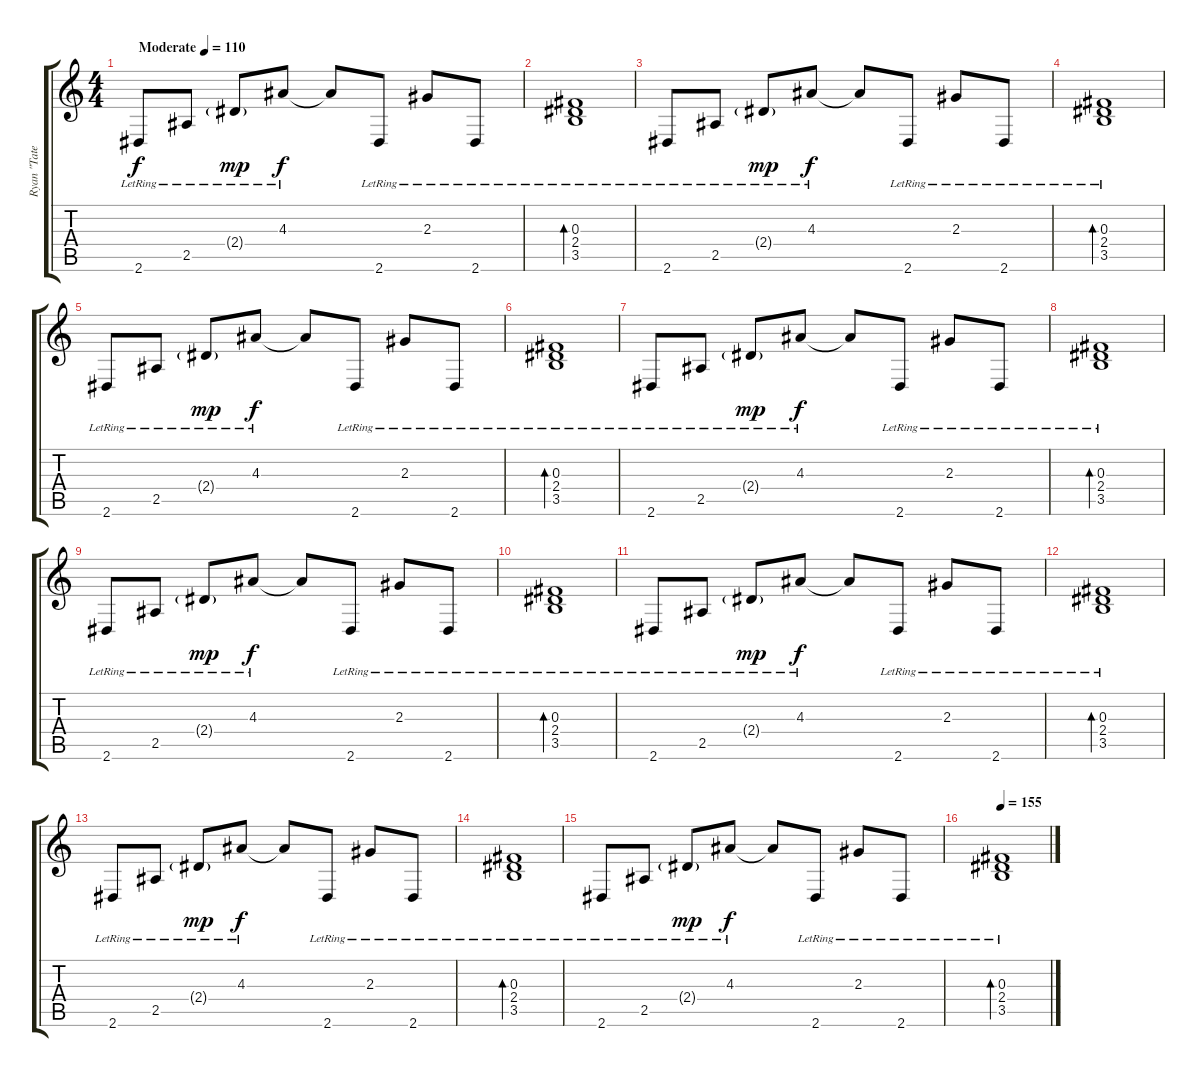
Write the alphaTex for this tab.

\track ("Ryan \"Tater\" Johnson Rhythm" "Ryan \"Tate") {instrument distortionguitar}
\staff {score tabs}
\tuning (Eb4 Bb3 Gb3 Db3 Ab2 Db2) {hide}
\ts (4 4)
\tempo (110 "Moderate")
\clef g2
\ks c
2.6{lr}.8{dy f instrument electricguitarjazz} 2.5{lr}.8 2.4{g lr}.8{dy mp} 4.3{lr}.8{dy f} 4.3{t}.8 2.6{lr}.8 2.3{lr}.8 2.6{lr}.8 |
(0.3{lr} 2.4{lr} 3.5{lr}).1{bd 120} |
2.6{lr}.8 2.5{lr}.8 2.4{g lr}.8{dy mp} 4.3{lr}.8{dy f} 4.3{t}.8 2.6{lr}.8 2.3{lr}.8 2.6{lr}.8 |
(0.3{lr} 2.4{lr} 3.5{lr}).1{bd 120} |
2.6{lr}.8 2.5{lr}.8 2.4{g lr}.8{dy mp} 4.3{lr}.8{dy f} 4.3{t}.8 2.6{lr}.8 2.3{lr}.8 2.6{lr}.8 |
(0.3{lr} 2.4{lr} 3.5{lr}).1{bd 120} |
2.6{lr}.8 2.5{lr}.8 2.4{g lr}.8{dy mp} 4.3{lr}.8{dy f} 4.3{t}.8 2.6{lr}.8 2.3{lr}.8 2.6{lr}.8 |
(0.3{lr} 2.4{lr} 3.5{lr}).1{bd 120} |
2.6{lr}.8 2.5{lr}.8 2.4{g lr}.8{dy mp} 4.3{lr}.8{dy f} 4.3{t}.8 2.6{lr}.8 2.3{lr}.8 2.6{lr}.8 |
(0.3{lr} 2.4{lr} 3.5{lr}).1{bd 120} |
2.6{lr}.8 2.5{lr}.8 2.4{g lr}.8{dy mp} 4.3{lr}.8{dy f} 4.3{t}.8 2.6{lr}.8 2.3{lr}.8 2.6{lr}.8 |
(0.3{lr} 2.4{lr} 3.5{lr}).1{bd 120} |
2.6{lr}.8 2.5{lr}.8 2.4{g lr}.8{dy mp} 4.3{lr}.8{dy f} 4.3{t}.8 2.6{lr}.8 2.3{lr}.8 2.6{lr}.8 |
(0.3{lr} 2.4{lr} 3.5{lr}).1{bd 120} |
2.6{lr}.8 2.5{lr}.8 2.4{g lr}.8{dy mp} 4.3{lr}.8{dy f} 4.3{t}.8 2.6{lr}.8 2.3{lr}.8 2.6{lr}.8 |
\tempo 155
(0.3{lr} 2.4{lr} 3.5{lr}).1{bd 120}
